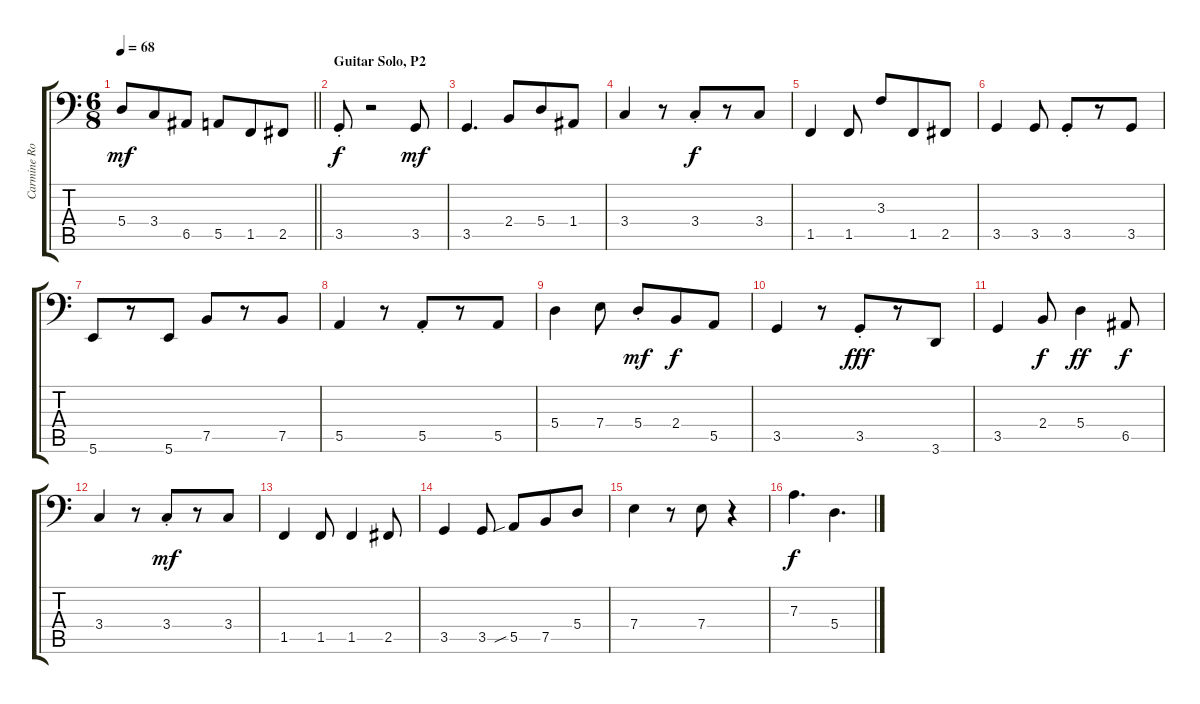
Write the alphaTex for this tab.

\track ("Carmine Rojas" "Carmine Ro") {instrument electricbassfinger}
\staff {score tabs}
\tuning (C3 G2 D2 A1 E1 B0) {hide}
\ts (6 8)
\tempo 68
\clef f4
\barLineRight lightlight
\ks c
5.4.8{dy mf} 3.4.8 6.5.8 5.5.8 1.5.8 2.5.8 |
\section ("" "Guitar Solo, P2")
3.5{st}.8{dy f} r.2 3.5.8{dy mf} |
3.5.4{d} 2.4.8 5.4.8 1.4.8 |
3.4.4 r.8 3.4{st}.8{dy f} r.8 3.4.8 |
1.5.4 1.5.8 3.3.8 1.5.8 2.5.8 |
3.5.4 3.5.8 3.5{st}.8 r.8 3.5.8 |
5.6.8 r.8 5.6.8 7.5.8 r.8 7.5.8 |
5.5.4 r.8 5.5{st}.8 r.8 5.5.8 |
5.4.4 7.4.8 5.4{st}.8{dy mf} 2.4.8{dy f} 5.5.8 |
3.5.4 r.8 3.5{st}.8{dy fff} r.8 3.6.8 |
3.5.4 2.4.8{dy f} 5.4.4{dy ff} 6.5.8{dy f} |
3.4.4 r.8 3.4{st}.8{dy mf} r.8 3.4.8 |
1.5.4 1.5.8 1.5.4 2.5.8 |
3.5.4 3.5.8 5.5{sib}.8 7.5.8 5.4.8 |
7.4.4 r.8 7.4.8 r.4 |
7.3.4{d dy f} 5.4.4{d}
